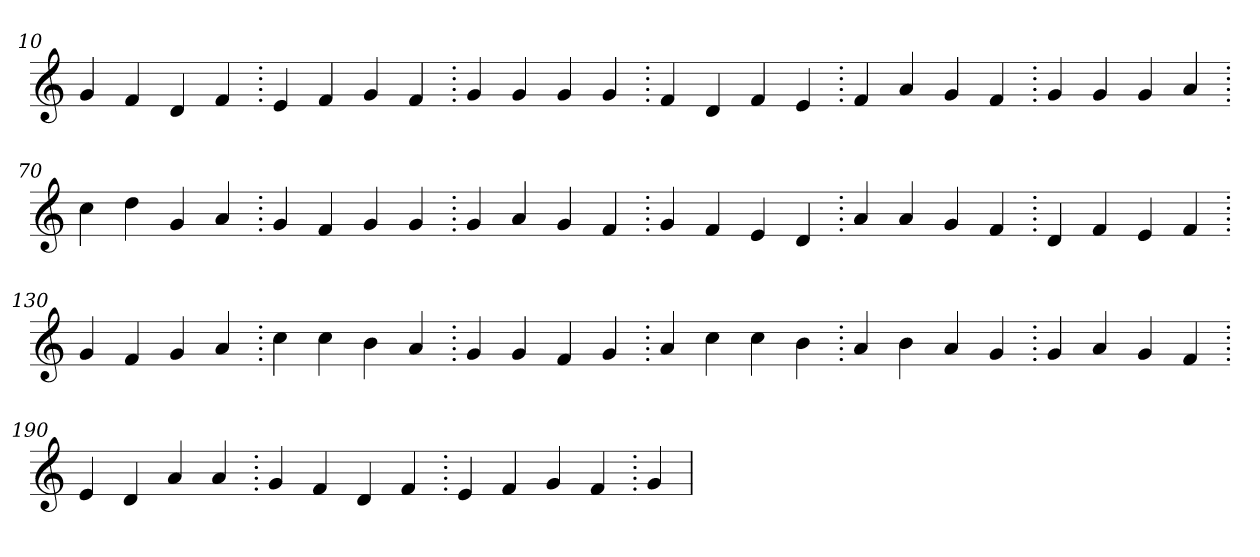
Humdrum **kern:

**kern
*part1
*staff1
*clefG2
=10.
4g
4f
4d
4f
=20.
4e
4f
4g
4f
=30.
4g
4g
4g
4g
=40.
4f
4d
4f
4e
=50.
4f
4a
4g
4f
=60.
4g
4g
4g
4a
=70.
4cc
4dd
4g
4a
=80.
4g
4f
4g
4g
=90.
4g
4a
4g
4f
=100.
4g
4f
4e
4d
=110.
4a
4a
4g
4f
=120.
4d
4f
4e
4f
=130.
4g
4f
4g
4a
=140.
4cc
4cc
4b
4a
=150.
4g
4g
4f
4g
=160.
4a
4cc
4cc
4b
=170.
4a
4b
4a
4g
=180.
4g
4a
4g
4f
=190.
4e
4d
4a
4a
=200.
4g
4f
4d
4f
=210.
4e
4f
4g
4f
=220.
4g
=
*-
